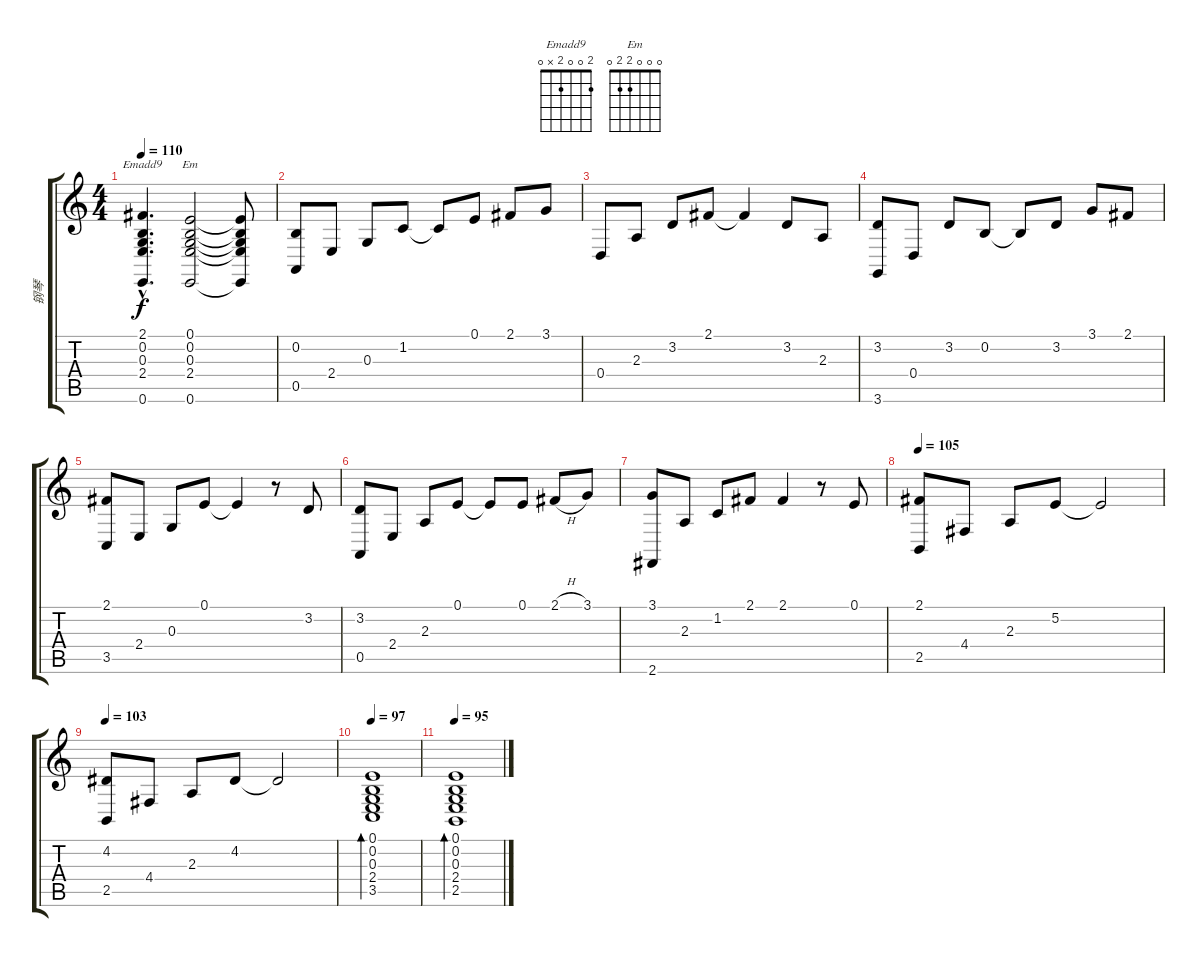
\track ("钢琴" "钢琴") {instrument acousticgrandpiano}
\staff {score tabs}
\tuning (E4 B3 G3 D3 A2 E2) {hide}
\chord ("Emadd9" 2 0 0 2 x 0)
\chord ("Em" 0 0 0 2 2 0)
\ts (4 4)
\tempo 110
\clef g2
\ks c
(2.1{hac} 0.2{hac} 0.3{hac} 2.4{hac} 0.6{hac}).4{d ch "Emadd9" dy f} (0.1 0.2 0.3 2.4 0.6).2{ch "Em"} (0.1{t} 0.2{t} 0.3{t} 2.4{t} 0.6{t}).8 |
(0.2 0.5).8 2.4.8 0.3.8 1.2.8 1.2{t}.8 0.1.8 2.1.8 3.1.8 |
0.4.8 2.3.8 3.2.8 2.1.8 2.1{t}.4 3.2.8 2.3.8 |
(3.2 3.6).8 0.4.8 3.2.8 0.2.8 0.2{t}.8 3.2.8 3.1.8 2.1.8 |
(2.1 3.5).8 2.4.8 0.3.8 0.1.8 0.1{t}.4 r.8 3.2.8 |
(3.2 0.5).8 2.4.8 2.3.8 0.1.8 0.1{t}.8 0.1.8 2.1{h}.8 3.1.8 |
(3.1 2.6).8 2.3.8 1.2.8 2.1.8 2.1.4 r.8 0.1.8 |
\tempo 105
(2.1 2.5).8 4.4.8 2.3.8 5.2.8 5.2{t}.2 |
\tempo 103
(4.2 2.5).8 4.4.8 2.3.8 4.2.8 4.2{t}.2 |
\tempo 97
(0.1 0.2 0.3 2.4 3.5).1{bd 480} |
\tempo 95
(0.1 0.2 0.3 2.4 2.5).1{bd 480}
